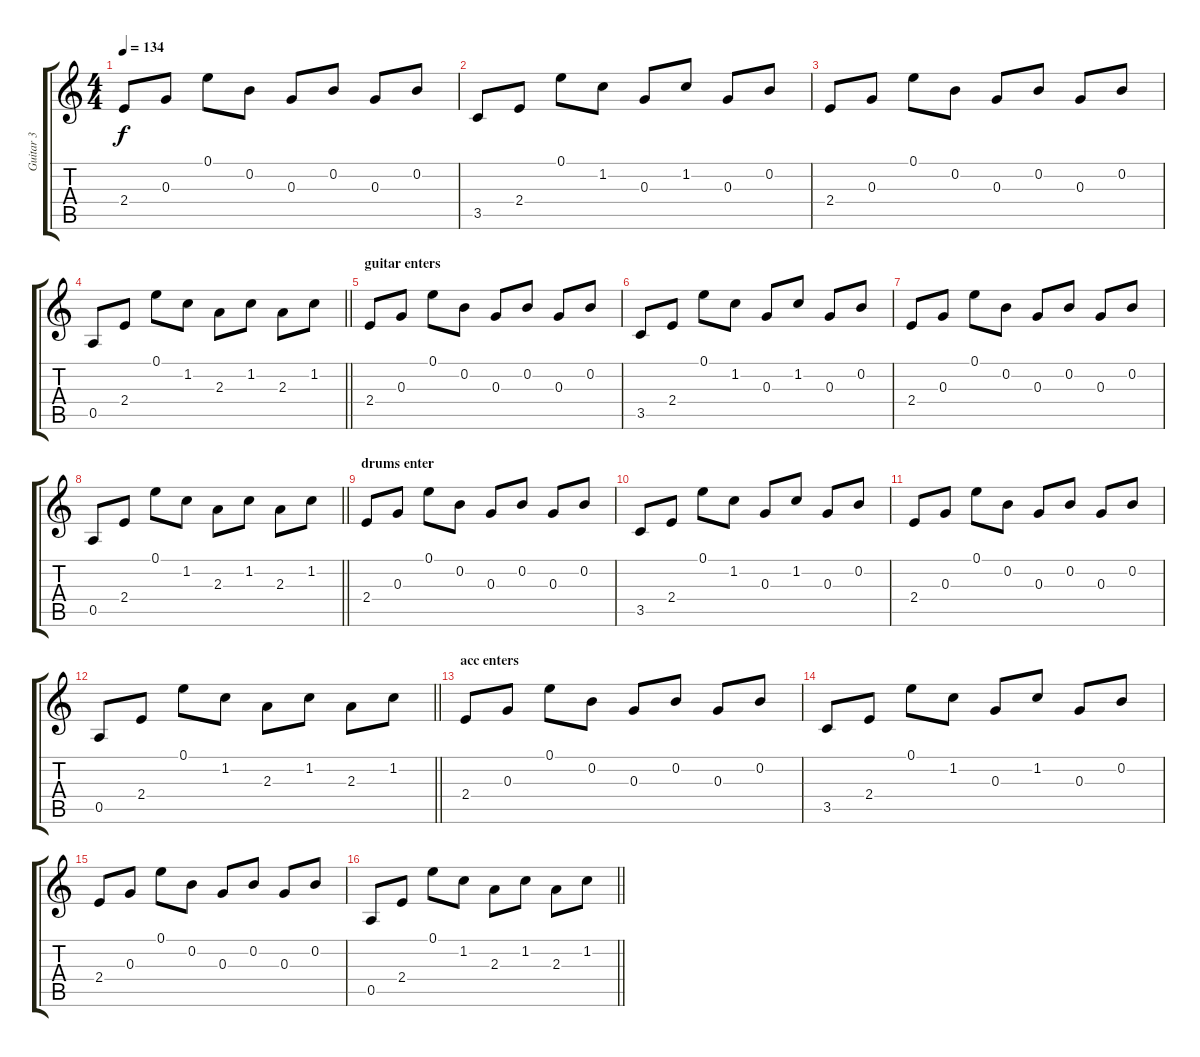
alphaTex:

\track ("Guitar 3" "Guitar 3") {instrument acousticguitarnylon}
\staff {score tabs}
\tuning (E4 B3 G3 D3 A2 E2) {hide}
\ts (4 4)
\tempo 134
\clef g2
\ks c
2.4.8{dy f} 0.3.8 0.1.8 0.2.8 0.3.8 0.2.8 0.3.8 0.2.8 |
3.5.8 2.4.8 0.1.8 1.2.8 0.3.8 1.2.8 0.3.8 0.2.8 |
2.4.8 0.3.8 0.1.8 0.2.8 0.3.8 0.2.8 0.3.8 0.2.8 |
\barLineRight lightlight
0.5.8 2.4.8 0.1.8 1.2.8 2.3.8 1.2.8 2.3.8 1.2.8 |
\section ("" "guitar enters")
2.4.8 0.3.8 0.1.8 0.2.8 0.3.8 0.2.8 0.3.8 0.2.8 |
3.5.8 2.4.8 0.1.8 1.2.8 0.3.8 1.2.8 0.3.8 0.2.8 |
2.4.8 0.3.8 0.1.8 0.2.8 0.3.8 0.2.8 0.3.8 0.2.8 |
\barLineRight lightlight
0.5.8 2.4.8 0.1.8 1.2.8 2.3.8 1.2.8 2.3.8 1.2.8 |
\section ("" "drums enter")
2.4.8 0.3.8 0.1.8 0.2.8 0.3.8 0.2.8 0.3.8 0.2.8 |
3.5.8 2.4.8 0.1.8 1.2.8 0.3.8 1.2.8 0.3.8 0.2.8 |
2.4.8 0.3.8 0.1.8 0.2.8 0.3.8 0.2.8 0.3.8 0.2.8 |
\barLineRight lightlight
0.5.8 2.4.8 0.1.8 1.2.8 2.3.8 1.2.8 2.3.8 1.2.8 |
\section ("" "acc enters")
2.4.8 0.3.8 0.1.8 0.2.8 0.3.8 0.2.8 0.3.8 0.2.8 |
3.5.8 2.4.8 0.1.8 1.2.8 0.3.8 1.2.8 0.3.8 0.2.8 |
2.4.8 0.3.8 0.1.8 0.2.8 0.3.8 0.2.8 0.3.8 0.2.8 |
\barLineRight lightlight
0.5.8 2.4.8 0.1.8 1.2.8 2.3.8 1.2.8 2.3.8 1.2.8
